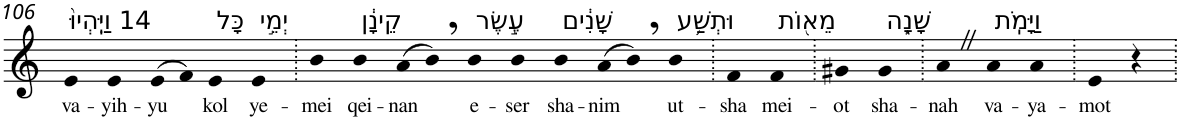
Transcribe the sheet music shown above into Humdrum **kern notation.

**kern	**text
*part1	*part1
*staff1	*staff1
*I"Piano	*
*I'Pno	*
!!LO:PB:g=z
*clefG2	*
*k[]	*
=106	=106
!LO:TX:a:t=14 וַיִּֽהְיוּ֙	!
!	!LO:LY:b
4e	va-
!	!LO:LY:b
4e	-yih-
!	!LO:LY:b
(>8e	-yu
8f)	.
!LO:TX:a:t=כָּל	!
!	!LO:LY:b
4e	kol
!LO:TX:a:t=יְמֵ֣י	!
!	!LO:LY:b
4e	ye-
=107.	=107.
!	!LO:LY:b
4b	-mei
!LO:TX:a:t=קֵינָ֔ן	!
!	!LO:LY:b
4b	qei-
!	!LO:LY:b
(>8a	-nan
8b,)	.
!LO:TX:a:t=עֶ֣שֶׂר	!
!	!LO:LY:b
4b	e-
!	!LO:LY:b
4b	-ser
!LO:TX:a:t=שָׁנִ֔ים	!
!	!LO:LY:b
4b	sha-
!	!LO:LY:b
(>8a	-nim
8b,)	.
!LO:TX:a:t=וּתְשַׁ֥ע	!
!	!LO:LY:b
4b	ut-
=108.	=108.
!	!LO:LY:b
4f	-sha
!LO:TX:a:t=מֵא֖וֹת	!
!	!LO:LY:b
4f	mei-
=109.	=109.
!	!LO:LY:b
4g#X	-ot
!LO:TX:a:t=שָׁנָ֑ה	!
!	!LO:LY:b
4g#	sha-
=110.	=110.
!	!LO:LY:b
4aZ	-nah
!LO:TX:a:t=וַיָּמֹֽת	!
!	!LO:LY:b
4a	va-
!	!LO:LY:b
4a	-ya-
=111.	=111.
!	!LO:LY:b
4e	-mot
4r	.
=.	=.
*-	*-
